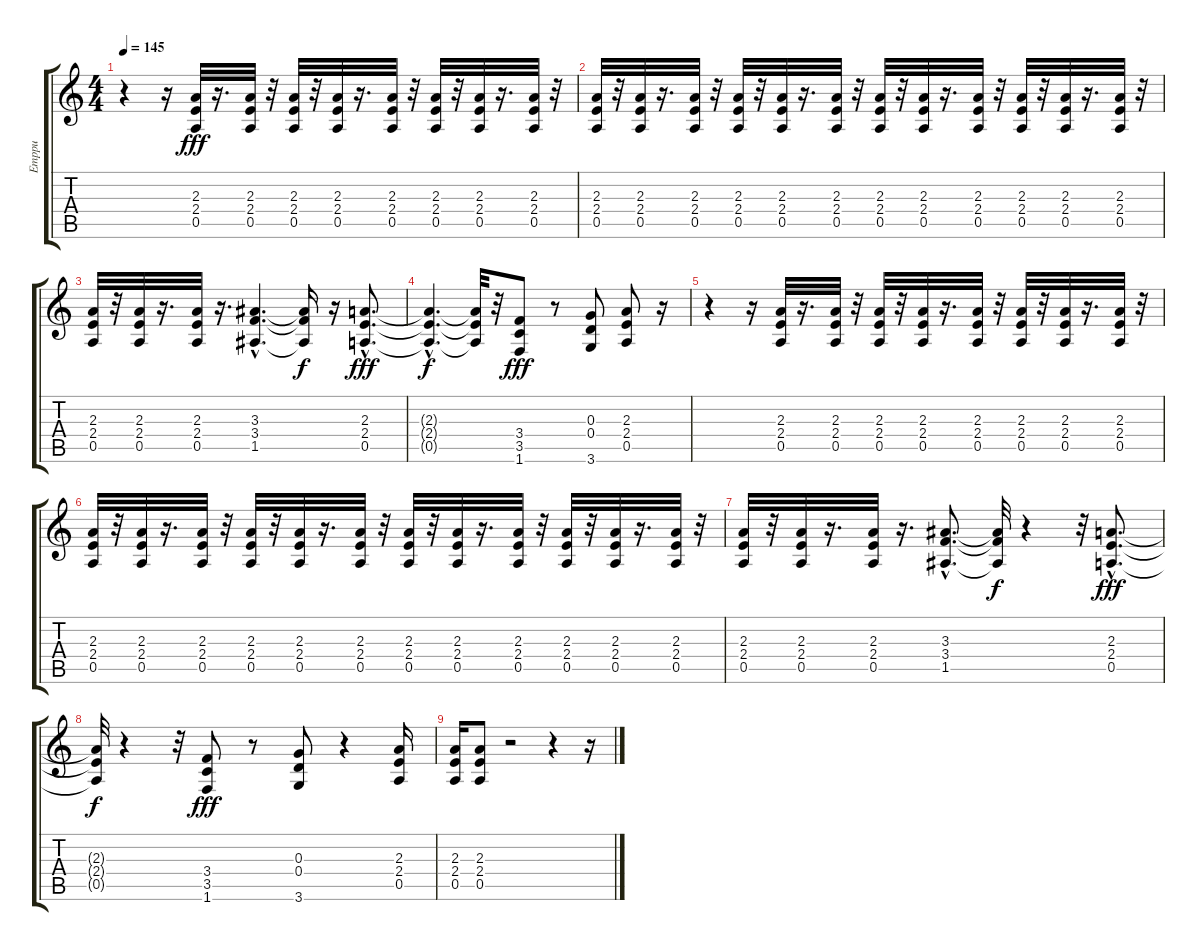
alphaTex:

\track ("Emppu" "Emppu") {instrument distortionguitar}
\staff {score tabs}
\tuning (E4 B3 G3 D3 A2 E2) {hide}
\ts (4 4)
\tempo 145
\clef g2
\ks c
r.4{dy fff} r.16 (2.3 2.4 0.5).32 r.16{d} (2.3 2.4 0.5).32 r.32 (2.3 2.4 0.5).32 r.32 (2.3 2.4 0.5).32 r.16{d} (2.3 2.4 0.5).32 r.32 (2.3 2.4 0.5).32 r.32 (2.3 2.4 0.5).32 r.16{d} (2.3 2.4 0.5).32 r.32 |
(2.3 2.4 0.5).32 r.32 (2.3 2.4 0.5).32 r.16{d} (2.3 2.4 0.5).32 r.32 (2.3 2.4 0.5).32 r.32 (2.3 2.4 0.5).32 r.16{d} (2.3 2.4 0.5).32 r.32 (2.3 2.4 0.5).32 r.32 (2.3 2.4 0.5).32 r.16{d} (2.3 2.4 0.5).32 r.32 (2.3 2.4 0.5).32 r.32 (2.3 2.4 0.5).32 r.16{d} (2.3 2.4 0.5).32 r.32 |
(2.3 2.4 0.5).32 r.32 (2.3 2.4 0.5).32 r.16{d} (2.3 2.4 0.5).32 r.16{d} (3.3{hac} 3.4{hac} 1.5{hac}).4{d} (3.3{t} 3.4{t} 1.5{t}).16{dy f} r.16 (2.3{hac} 2.4{hac} 0.5{hac}).8{d dy fff} |
(2.3{hac t} 2.4{hac t} 0.5{hac t}).4{d dy f} (2.3{t} 2.4{t} 0.5{t}).32 r.32 (3.4 3.5 1.6).8{dy fff} r.8 (0.3 0.4 3.6).8 (2.3 2.4 0.5).8 r.16 |
r.4 r.16 (2.3 2.4 0.5).32 r.16{d} (2.3 2.4 0.5).32 r.32 (2.3 2.4 0.5).32 r.32 (2.3 2.4 0.5).32 r.16{d} (2.3 2.4 0.5).32 r.32 (2.3 2.4 0.5).32 r.32 (2.3 2.4 0.5).32 r.16{d} (2.3 2.4 0.5).32 r.32 |
(2.3 2.4 0.5).32 r.32 (2.3 2.4 0.5).32 r.16{d} (2.3 2.4 0.5).32 r.32 (2.3 2.4 0.5).32 r.32 (2.3 2.4 0.5).32 r.16{d} (2.3 2.4 0.5).32 r.32 (2.3 2.4 0.5).32 r.32 (2.3 2.4 0.5).32 r.16{d} (2.3 2.4 0.5).32 r.32 (2.3 2.4 0.5).32 r.32 (2.3 2.4 0.5).32 r.16{d} (2.3 2.4 0.5).32 r.32 |
(2.3 2.4 0.5).32 r.32 (2.3 2.4 0.5).32 r.16{d} (2.3 2.4 0.5).32 r.16{d} (3.3{hac} 3.4{hac} 1.5{hac}).8{d} (3.3{t} 3.4{t} 1.5{t}).32{dy f} r.4 r.32 (2.3{hac} 2.4{hac} 0.5{hac}).8{d dy fff} |
(2.3{t} 2.4{t} 0.5{t}).32{dy f} r.4 r.32 (3.4 3.5 1.6).8{dy fff} r.8 (0.3 0.4 3.6).8 r.4 (2.3 2.4 0.5).16 |
(2.3 2.4 0.5).16 (2.3 2.4 0.5).8 r.2 r.4 r.16
